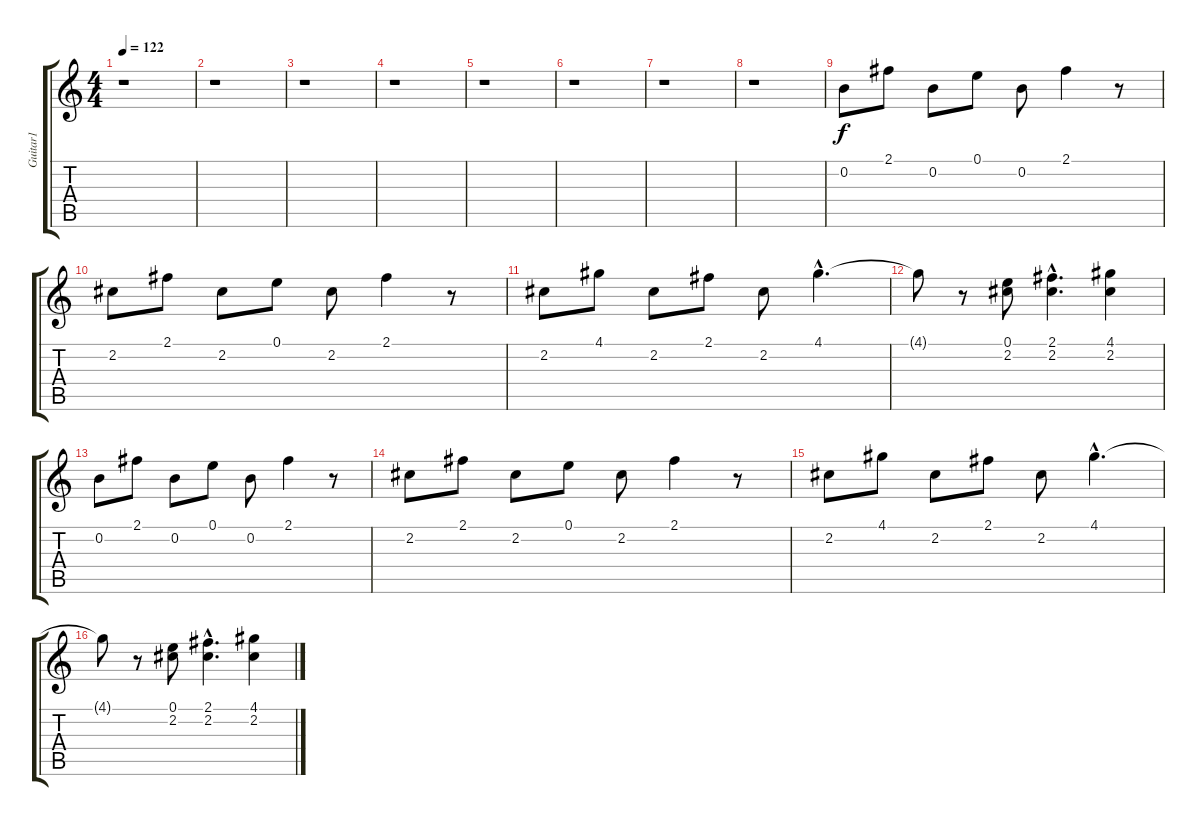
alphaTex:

\track ("Guitar1" "Guitar1") {instrument overdrivenguitar}
\staff {score tabs}
\tuning (E4 B3 G3 D3 A2 E2) {hide}
\ts (4 4)
\tempo 122
\clef g2
\ks c
r.1{dy f} |
r.1 |
r.1 |
r.1 |
r.1 |
r.1 |
r.1 |
r.1 |
0.2.8 2.1.8 0.2.8 0.1.8 0.2.8 2.1.4 r.8 |
2.2.8 2.1.8 2.2.8 0.1.8 2.2.8 2.1.4 r.8 |
2.2.8 4.1.8 2.2.8 2.1.8 2.2.8 4.1{hac}.4{d} |
4.1{t}.8 r.8 (0.1 2.2).8 (2.1{hac} 2.2{hac}).4{d} (4.1 2.2).4 |
0.2.8 2.1.8 0.2.8 0.1.8 0.2.8 2.1.4 r.8 |
2.2.8 2.1.8 2.2.8 0.1.8 2.2.8 2.1.4 r.8 |
2.2.8 4.1.8 2.2.8 2.1.8 2.2.8 4.1{hac}.4{d} |
4.1{t}.8 r.8 (0.1 2.2).8 (2.1{hac} 2.2{hac}).4{d} (4.1 2.2).4
